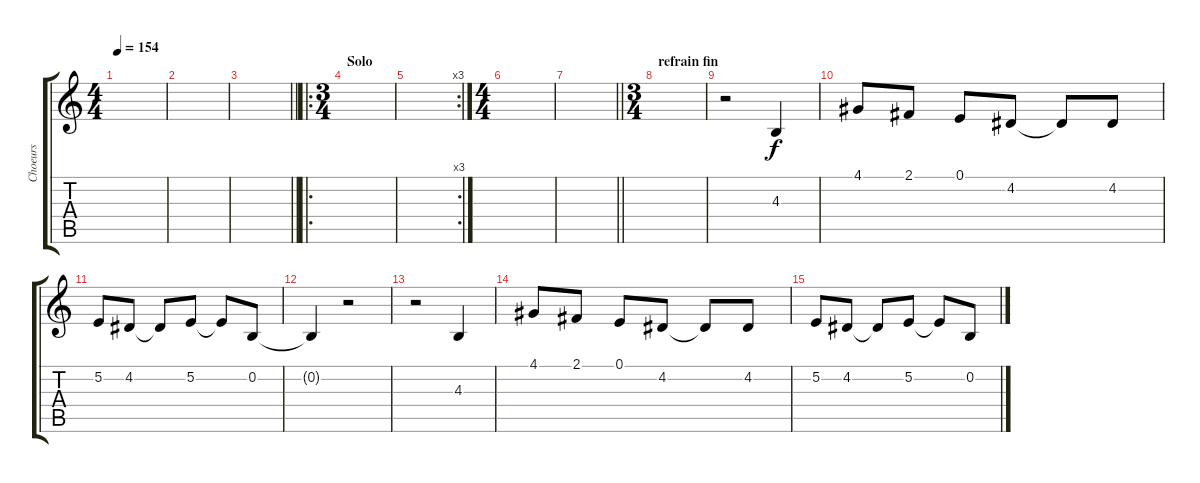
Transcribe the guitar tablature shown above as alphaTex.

\track ("Choeurs" "Choeurs") {instrument clarinet}
\staff {score tabs}
\tuning (E4 B3 G3 D3 A2 E2) {hide}
\ts (4 4)
\tempo 154
\clef g2
\ks c
|
|
\barLineRight lightlight
|
\ro
\ts (3 4)
\section ("" "Solo")
|
\rc 3
|
\ts (4 4)
|
\barLineRight lightlight
|
\ts (3 4)
\section ("" "refrain fin")
|
r.2 4.3.4 |
4.1.8 2.1.8 0.1.8 4.2.8 4.2{t}.8 4.2.8 |
5.2.8 4.2.8 4.2{t}.8 5.2.8 5.2{t}.8 0.2.8 |
0.2{t}.4 r.2 |
r.2 4.3.4 |
4.1.8 2.1.8 0.1.8 4.2.8 4.2{t}.8 4.2.8 |
5.2.8 4.2.8 4.2{t}.8 5.2.8 5.2{t}.8 0.2.8
